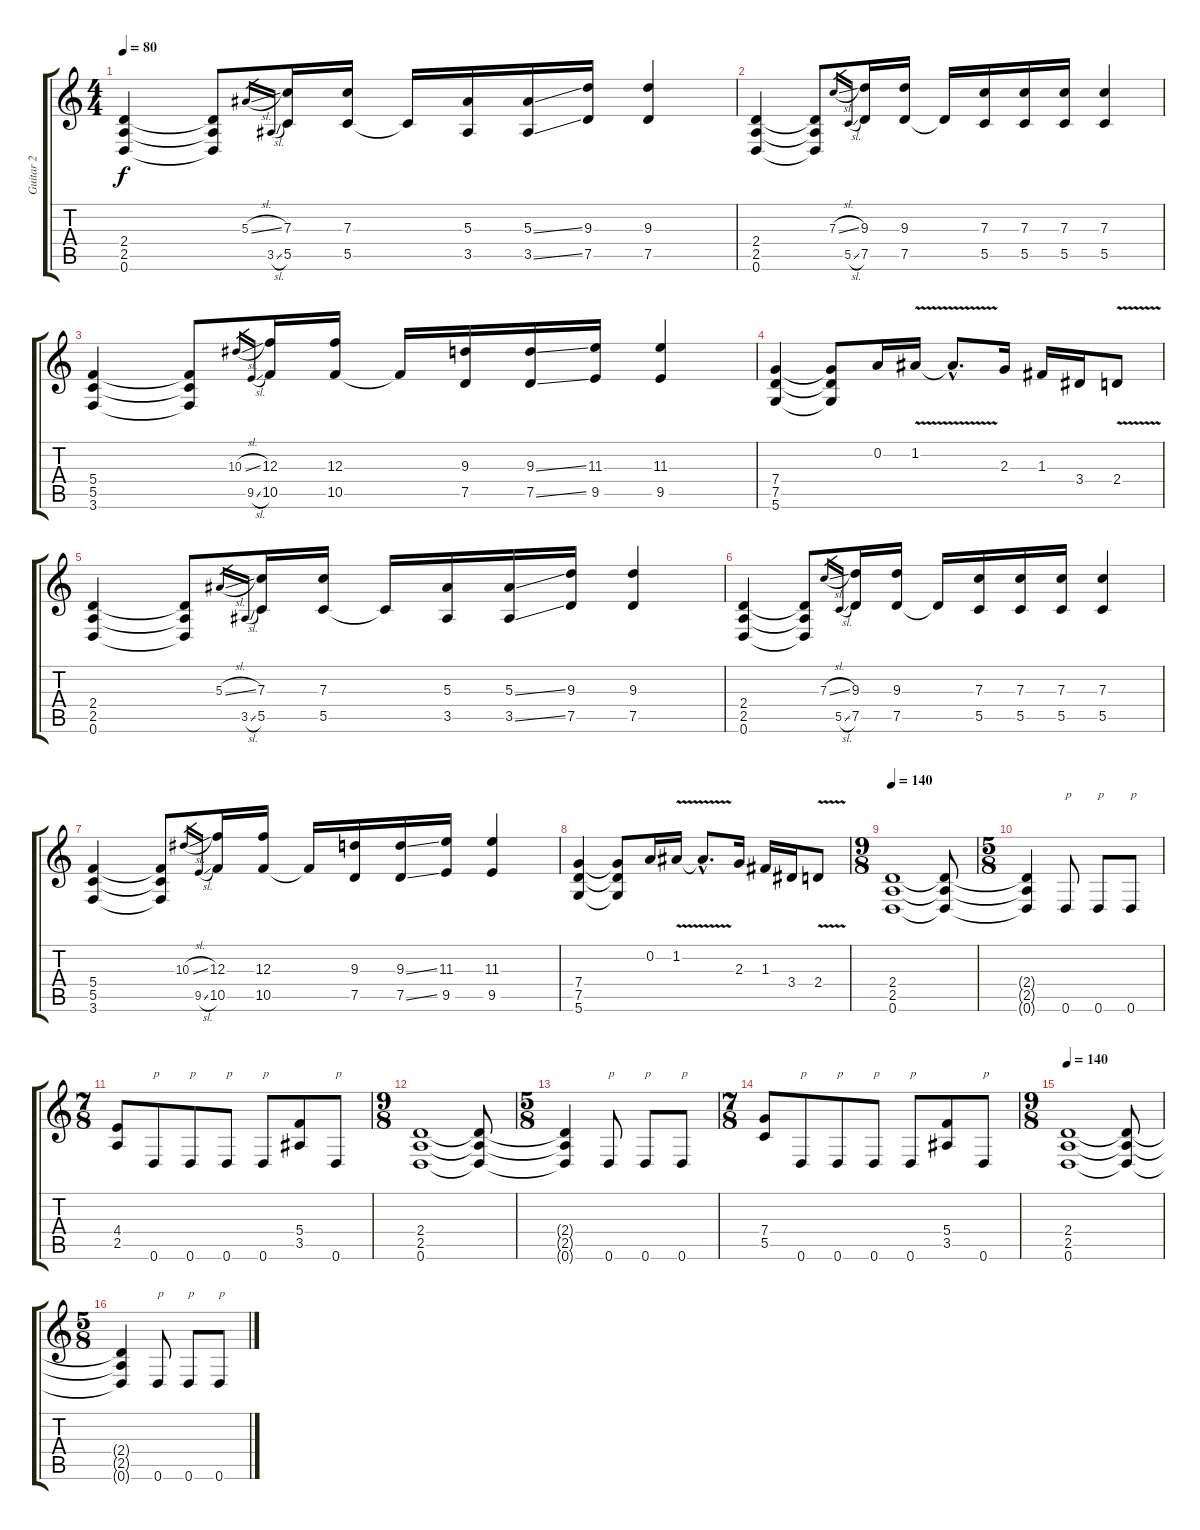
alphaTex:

\track ("Guitar 2" "Guitar 2") {instrument distortionguitar}
\staff {score tabs}
\tuning (D4 A3 F3 C3 G2 D2) {hide}
\ts (4 4)
\tempo 80
\clef g2
\ks c
(2.4 2.5 0.6).4{dy f instrument distortionguitar} (2.4{t} 2.5{t} 0.6{t}).8 5.3{sl}.16{gr} 3.5{sl}.16{gr} (7.3 5.5).16 (7.3 5.5).16 5.5{t}.16 (5.3 3.5).16 (5.3{ss} 3.5{ss}).16 (9.3 7.5).16 (9.3 7.5).4 |
(2.4 2.5 0.6).4 (2.4{t} 2.5{t} 0.6{t}).8 7.3{sl}.16{gr} 5.5{sl}.16{gr} (9.3 7.5).16 (9.3 7.5).16 7.5{t}.16 (7.3 5.5).16 (7.3 5.5).16 (7.3 5.5).16 (7.3 5.5).4 |
(5.4 5.5 3.6).4 (5.4{t} 5.5{t} 3.6{t}).8 10.3{sl}.16{gr} 9.5{sl}.16{gr} (12.3 10.5).16 (12.3 10.5).16 10.5{t}.16 (9.3 7.5).16 (9.3{ss} 7.5{ss}).16 (11.3 9.5).16 (11.3 9.5).4 |
(7.4 7.5 5.6).4 (7.4{t} 7.5{t} 5.6{t}).8 0.2.16 1.2{v}.16 1.2{hac t}.8{d} 2.3.16 1.3.16 3.4.16 2.4{v}.8 |
(2.4 2.5 0.6).4 (2.4{t} 2.5{t} 0.6{t}).8 5.3{sl}.16{gr} 3.5{sl}.16{gr} (7.3 5.5).16 (7.3 5.5).16 5.5{t}.16 (5.3 3.5).16 (5.3{ss} 3.5{ss}).16 (9.3 7.5).16 (9.3 7.5).4 |
(2.4 2.5 0.6).4 (2.4{t} 2.5{t} 0.6{t}).8 7.3{sl}.16{gr} 5.5{sl}.16{gr} (9.3 7.5).16 (9.3 7.5).16 7.5{t}.16 (7.3 5.5).16 (7.3 5.5).16 (7.3 5.5).16 (7.3 5.5).4 |
(5.4 5.5 3.6).4 (5.4{t} 5.5{t} 3.6{t}).8 10.3{sl}.16{gr} 9.5{sl}.16{gr} (12.3 10.5).16 (12.3 10.5).16 10.5{t}.16 (9.3 7.5).16 (9.3{ss} 7.5{ss}).16 (11.3 9.5).16 (11.3 9.5).4 |
(7.4 7.5 5.6).4 (7.4{t} 7.5{t} 5.6{t}).8 0.2.16 1.2{v}.16 1.2{hac t}.8{d} 2.3.16 1.3.16 3.4.16 2.4{v}.8 |
\ts (9 8)
\tempo 140
(2.4 2.5 0.6).1 (2.4{t} 2.5{t} 0.6{t}).8 |
\ts (5 8)
(2.4{t} 2.5{t} 0.6{t}).4 0.6.8{txt "p"} 0.6.8{txt "p"} 0.6.8{txt "p"} |
\ts (7 8)
(4.4 2.5).8 0.6.8{txt "p"} 0.6.8{txt "p"} 0.6.8{txt "p"} 0.6.8{txt "p"} (5.4 3.5).8 0.6.8{txt "p"} |
\ts (9 8)
(2.4 2.5 0.6).1 (2.4{t} 2.5{t} 0.6{t}).8 |
\ts (5 8)
(2.4{t} 2.5{t} 0.6{t}).4 0.6.8{txt "p"} 0.6.8{txt "p"} 0.6.8{txt "p"} |
\ts (7 8)
(7.4 5.5).8 0.6.8{txt "p"} 0.6.8{txt "p"} 0.6.8{txt "p"} 0.6.8{txt "p"} (5.4 3.5).8 0.6.8{txt "p"} |
\ts (9 8)
\tempo 140
(2.4 2.5 0.6).1 (2.4{t} 2.5{t} 0.6{t}).8 |
\ts (5 8)
(2.4{t} 2.5{t} 0.6{t}).4 0.6.8{txt "p"} 0.6.8{txt "p"} 0.6.8{txt "p"}
